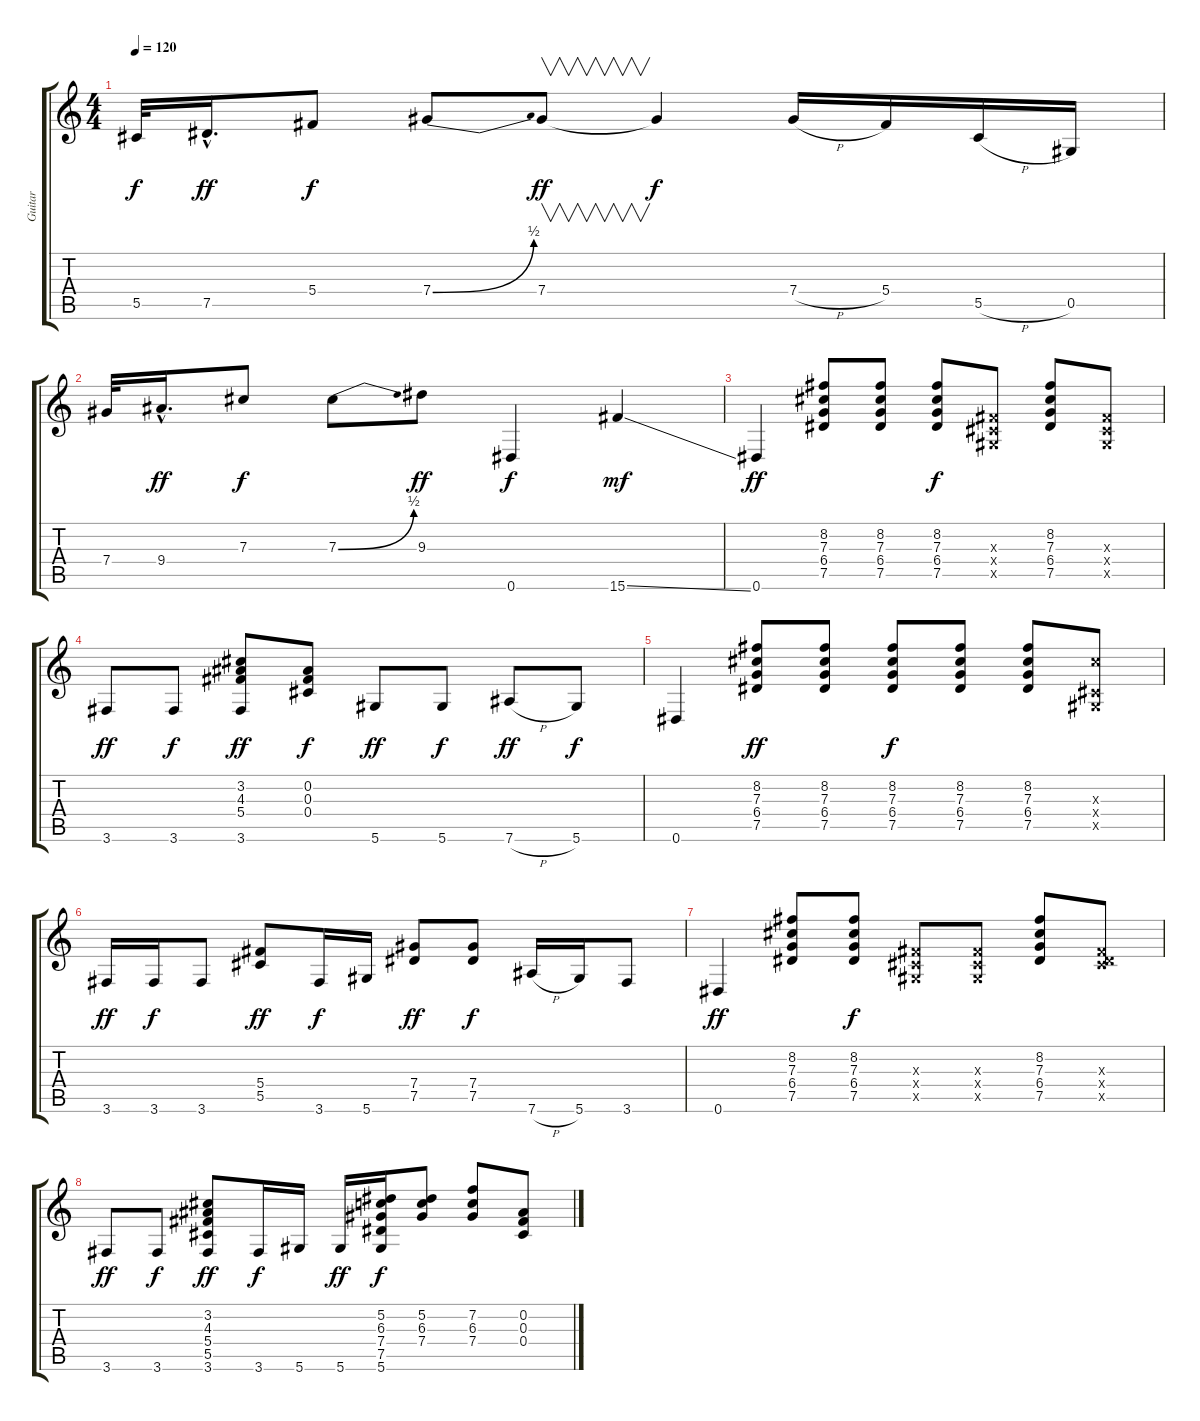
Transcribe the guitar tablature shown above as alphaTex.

\track ("Guitar" "Guitar") {instrument overdrivenguitar}
\staff {score tabs}
\tuning (Eb4 Bb3 Gb3 Db3 Ab2 Eb2) {hide}
\ts (4 4)
\tempo 120
\clef g2
\ks c
5.5.32{dy f} 7.5{hac}.16{d dy ff} 5.4.8{dy f} 7.4{be (bend 0 0 60 2)}.8 7.4.8{v dy ff} 7.4{t}.4{dy f} 7.4{h}.16 5.4.16 5.5{h}.16 0.5.16 |
7.4.32 9.4{hac}.16{d dy ff} 7.3.8{dy f} 7.3{be (bend 0 0 60 2)}.8 9.3.8{dy ff} 0.6.4{dy f} 15.6{ss}.4{dy mf} |
0.6.4{dy ff} (8.2 7.3 6.4 7.5).8 (8.2 7.3 6.4 7.5).8 (8.2 7.3 6.4 7.5).8{dy f} (0.3{x} 0.4{x} 0.5{x}).8 (8.2 7.3 6.4 7.5).8 (0.3{x} 0.4{x} 0.5{x}).8 |
3.6.8{dy ff} 3.6.8{dy f} (3.2 4.3 5.4 3.6).8{dy ff} (0.2 0.3 0.4).8{dy f} 5.6.8{dy ff} 5.6.8{dy f} 7.6{h}.8{dy ff} 5.6.8{dy f} |
0.6.4 (8.2 7.3 6.4 7.5).8{dy ff} (8.2 7.3 6.4 7.5).8 (8.2 7.3 6.4 7.5).8{dy f} (8.2 7.3 6.4 7.5).8 (8.2 7.3 6.4 7.5).8 (7.3{x} 0.4{x} 0.5{x}).8 |
3.6.16{dy ff} 3.6.16{dy f} 3.6.8 (5.4 5.5).8{dy ff} 3.6.16{dy f} 5.6.16 (7.4 7.5).8{dy ff} (7.4 7.5).8{dy f} 7.6{h}.16 5.6.16 3.6.8 |
0.6.4{dy ff} (8.2 7.3 6.4 7.5).8 (8.2 7.3 6.4 7.5).8{dy f} (0.3{x} 0.4{x} 0.5{x}).8 (0.3{x} 0.4{x} 0.5{x}).8 (8.2 7.3 6.4 7.5).8 (0.3{x} 0.4{x} 7.5{x}).8 |
3.6.8{dy ff} 3.6.8{dy f} (3.2 4.3 5.4 5.5 3.6).8{dy ff} 3.6.16{dy f} 5.6.16 5.6.16{dy ff} (5.2 6.3 7.4 7.5 5.6).16{dy f} (5.2 6.3 7.4).8 (7.2 6.3 7.4).8 (0.2 0.3 0.4).8
